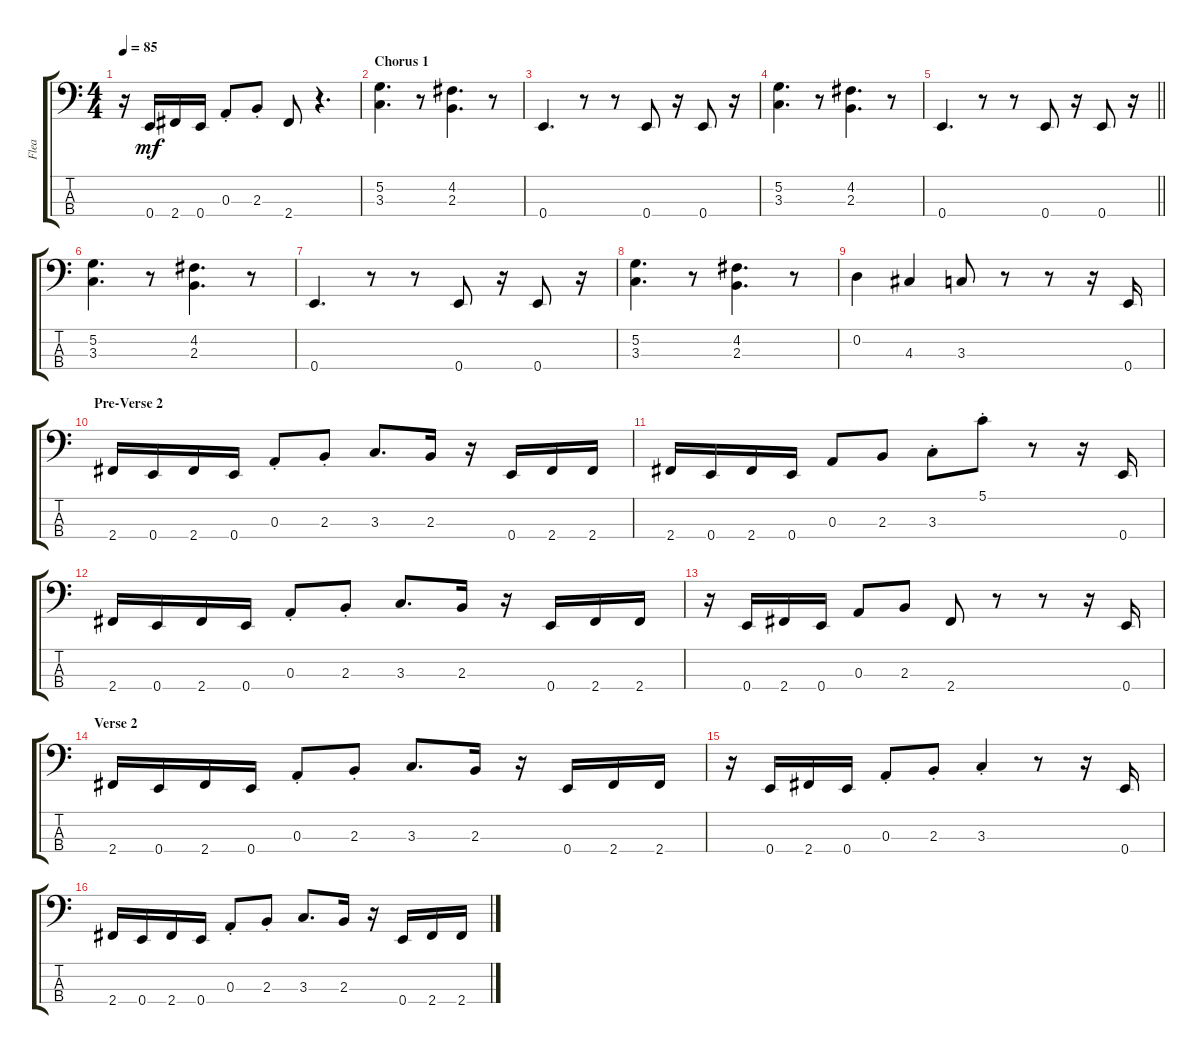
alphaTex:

\track ("Flea" "Flea") {instrument electricbassfinger}
\staff {score tabs}
\tuning (G2 D2 A1 E1) {hide}
\ts (4 4)
\tempo 85
\clef f4
\ks c
r.16{dy mf} 0.4.16 2.4.16 0.4.16 0.3{st}.8 2.3{st}.8 2.4.8 r.4{d} |
\section ("" "Chorus 1")
(5.2 3.3).4{d} r.8 (4.2 2.3).4{d} r.8 |
0.4.4{d} r.8 r.8 0.4.8 r.16 0.4.8 r.16 |
(5.2 3.3).4{d} r.8 (4.2 2.3).4{d} r.8 |
\barLineRight lightlight
0.4.4{d} r.8 r.8 0.4.8 r.16 0.4.8 r.16 |
(5.2 3.3).4{d} r.8 (4.2 2.3).4{d} r.8 |
0.4.4{d} r.8 r.8 0.4.8 r.16 0.4.8 r.16 |
(5.2 3.3).4{d} r.8 (4.2 2.3).4{d} r.8 |
0.2.4 4.3.4 3.3.8 r.8 r.8 r.16 0.4.16 |
\section ("" "Pre-Verse 2")
2.4.16 0.4.16 2.4.16 0.4.16 0.3{st}.8 2.3{st}.8 3.3.8{d} 2.3.16 r.16 0.4.16 2.4.16 2.4.16 |
2.4.16 0.4.16 2.4.16 0.4.16 0.3.8 2.3.8 3.3{st}.8 5.1{st}.8 r.8 r.16 0.4.16 |
2.4.16 0.4.16 2.4.16 0.4.16 0.3{st}.8 2.3{st}.8 3.3.8{d} 2.3.16 r.16 0.4.16 2.4.16 2.4.16 |
r.16 0.4.16 2.4.16 0.4.16 0.3.8 2.3.8 2.4.8 r.8 r.8 r.16 0.4.16 |
\section ("" "Verse 2")
2.4.16 0.4.16 2.4.16 0.4.16 0.3{st}.8 2.3{st}.8 3.3.8{d} 2.3.16 r.16 0.4.16 2.4.16 2.4.16 |
r.16 0.4.16 2.4.16 0.4.16 0.3{st}.8 2.3{st}.8 3.3{st}.4 r.8 r.16 0.4.16 |
2.4.16 0.4.16 2.4.16 0.4.16 0.3{st}.8 2.3{st}.8 3.3.8{d} 2.3.16 r.16 0.4.16 2.4.16 2.4.16
